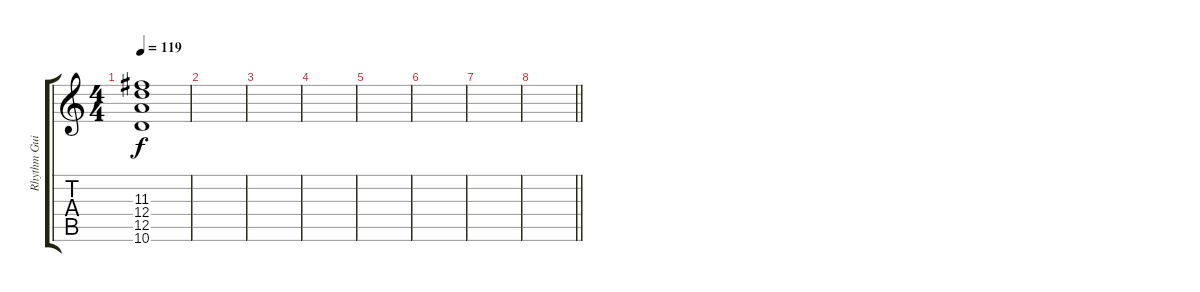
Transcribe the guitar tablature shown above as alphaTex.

\track ("Rhythm Guitar" "Rhythm Gui") {instrument distortionguitar}
\staff {score tabs}
\tuning (E4 B3 G3 D3 A2 E2) {hide}
\ts (4 4)
\tempo 119
\clef g2
\ks c
(11.3{t} 12.4{t} 12.5{t} 10.6{t}).1{dy f volume 0} |
|
|
|
|
|
|
\barLineRight lightlight
